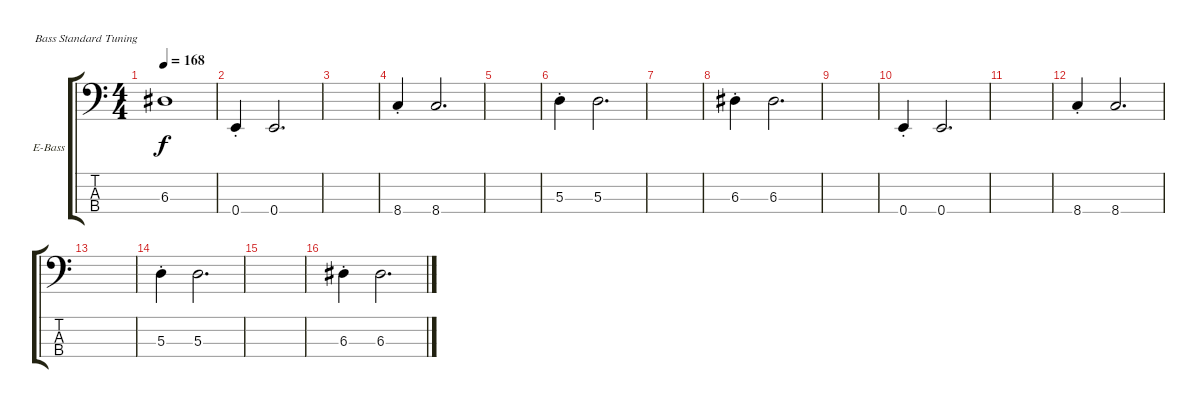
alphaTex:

\defaultSystemsLayout 4
\bracketExtendMode groupsimilarinstruments
\firstSystemTrackNameOrientation horizontal
\otherSystemsTrackNameOrientation horizontal
\track ("А. Андреев" "E-Bass") {instrument electricbassfinger}
\staff {score tabs}
\tuning (G2 D2 A1 E1)
\ts (4 4)
\tempo 168
\clef f4
\ks c
6.3.1{dy f} |
0.4{st}.4 0.4.2{d} |
|
8.4{st}.4 8.4.2{d} |
|
5.3{st}.4 5.3.2{d} |
|
6.3{st}.4 6.3.2{d} |
|
0.4{st}.4 0.4.2{d} |
|
8.4{st}.4 8.4.2{d} |
|
5.3{st}.4 5.3.2{d} |
|
6.3{st}.4 6.3.2{d}
